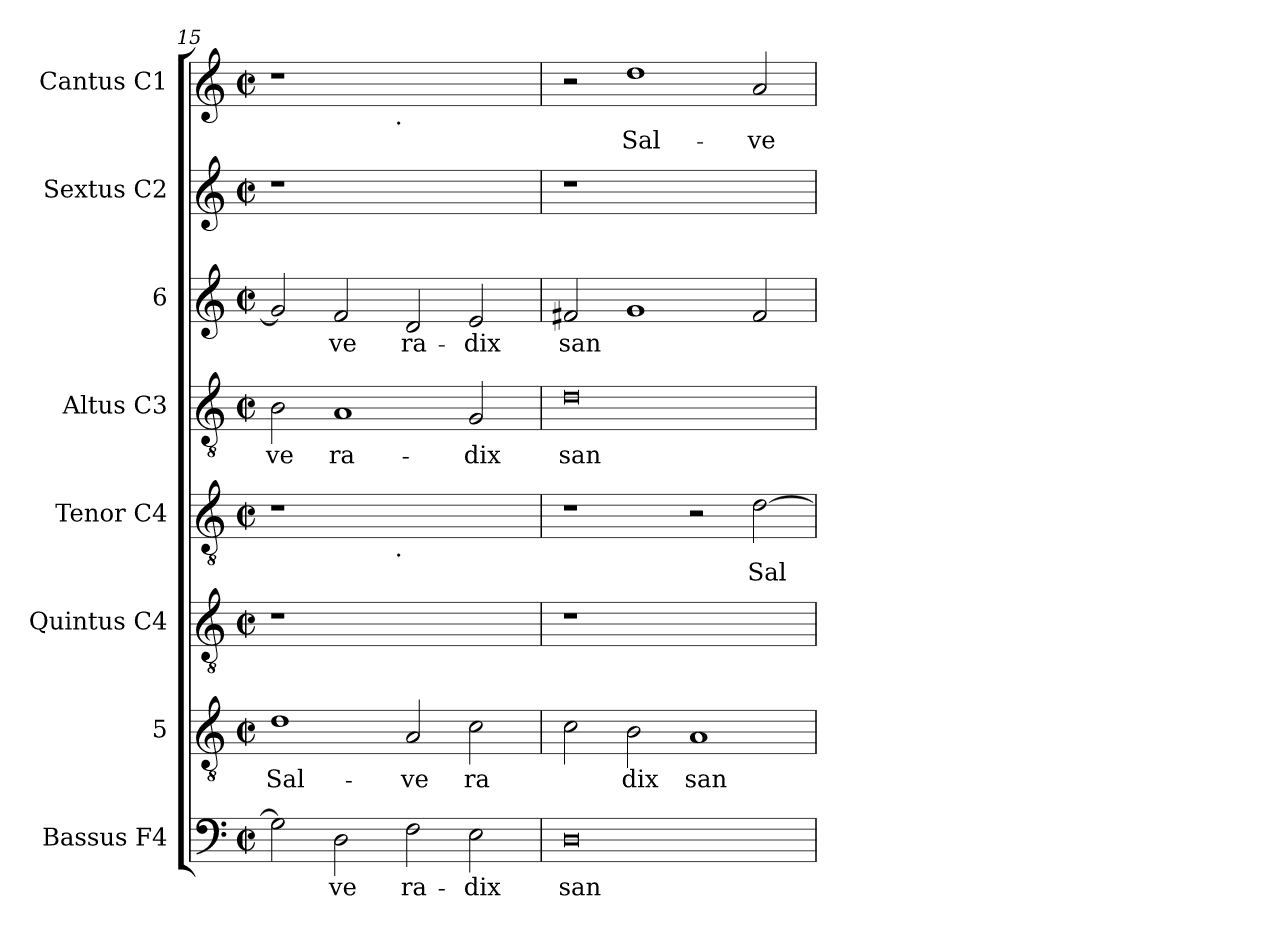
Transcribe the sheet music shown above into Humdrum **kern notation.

**kern	**text	**kern	**text	**kern	**kern	**text	**kern	**text	**kern	**text	**kern	**kern	**text
*part8	*part8	*part7	*part7	*part6	*part5	*part5	*part4	*part4	*part3	*part3	*part2	*part1	*part1
*staff8	*staff8	*staff7	*staff7	*staff6	*staff5	*staff5	*staff4	*staff4	*staff3	*staff3	*staff2	*staff1	*staff1
*I"Bassus  F4	*	*I"5	*	*I"Quintus  C4	*I"Tenor  C4	*	*I"Altus  C3	*	*I"6	*	*I"Sextus  C2	*I"Cantus  C1	*
*I'B	*	*	*	*	*I'T	*	*I'A	*	*	*	*	*I'C	*
*clefF4	*	*clefGv2	*	*clefGv2	*clefGv2	*	*clefGv2	*	*clefG2	*	*clefG2	*clefG2	*
*k[]	*	*k[]	*	*k[]	*k[]	*	*k[]	*	*k[]	*	*k[]	*k[]	*
*C:	*	*C:	*	*C:	*C:	*	*C:	*	*C:	*	*C:	*C:	*
*M2/2	*	*M2/2	*	*M2/2	*M2/2	*	*M2/2	*	*M2/2	*	*M2/2	*M2/2	*
*met(c|)	*	*met(c|)	*	*met(c|)	*met(c|)	*	*met(c|)	*	*met(c|)	*	*met(c|)	*met(c|)	*
=15	=15	=15	=15	=15	=15	=15	=15	=15	=15	=15	=15	=15	=15
!	!LO:LY:b:cj	!	!LO:LY:b:cj	!	!	!	!	!LO:LY:b:cj	!	!LO:LY:b:cj	!	!	!
*	*	*	*	*	*^	*	*	*	*	*	*	*^	*
2G\]	--	1d	Sal-	1r	1r	2ryy	.	2B\	-ve	2g/]	--	1r	1r	2ryy	.
!	!LO:LY:b:cj	!	!	!	!	!	!	!	!LO:LY:b:cj	!	!LO:LY:b:cj	!	!	!	!
2D\	-ve	.	.	.	.	4...ryy	.	1A	ra-	2f/	-ve	.	.	4...ryy	.
!	!	!	!	!	!	!	!	!	!	!	!	!	!	!LO:TX:b:t=.	!
!	!	!	!	!	!	!LO:TX:b:t=.	!	!	!	!	!	!	!	!	!
.	.	.	.	.	.	1ryy	.	.	.	.	.	.	.	1ryy	.
!	!LO:LY:b:cj	!	!LO:LY:b:cj	!	!	!	!	!	!	!	!LO:LY:b:cj	!	!	!	!
2F\	ra-	2A/	-ve	1ryy	1ryy	.	.	.	.	2d/	ra-	1ryy	1ryy	.	.
!	!LO:LY:b:cj	!	!LO:LY:b:cj	!	!	!	!	!	!LO:LY:b:cj	!	!LO:LY:b:cj	!	!	!	!
2E\	-dix	2c\	ra-	.	.	.	.	2G/	-dix	2e/	-dix	.	.	.	.
.	.	.	.	.	.	32ryy	.	.	.	.	.	.	.	32ryy	.
!!LO:PB:g=z
=16	=16	=16	=16	=16	=16	=16	=16	=16	=16	=16	=16	=16	=16	=16	=16
!	!LO:LY:b:cj	!	!LO:LY:b:cj	!	!	!	!	!	!LO:LY:b:cj	!	!LO:LY:b:cj	!	!	!	!
*	*	*	*	*	*v	*v	*	*	*	*	*	*	*v	*v	*
0D	san-	2c\	--	1r	1r	.	0d	san-	2f#X/	san-	1r	2r	.
!	!	!	!LO:LY:b:cj	!	!	!	!	!	!	!LO:LY:b:cj	!	!	!LO:LY:b:cj
.	.	2B\	-dix	.	.	.	.	.	1g	--	.	1dd	Sal-
!	!	!	!LO:LY:b:cj	!	!	!	!	!	!	!	!	!	!
.	.	1A	san-	1ryy	2r	.	.	.	.	.	1ryy	.	.
!	!	!	!	!	!	!LO:LY:b:cj	!	!	!	!LO:LY:b:cj	!	!	!LO:LY:b:cj
.	.	.	.	.	[>2d\	Sal-	.	.	2f#/	--	.	2a/	-ve
=	=	=	=	=	=	=	=	=	=	=	=	=	=
*-	*-	*-	*-	*-	*-	*-	*-	*-	*-	*-	*-	*-	*-
